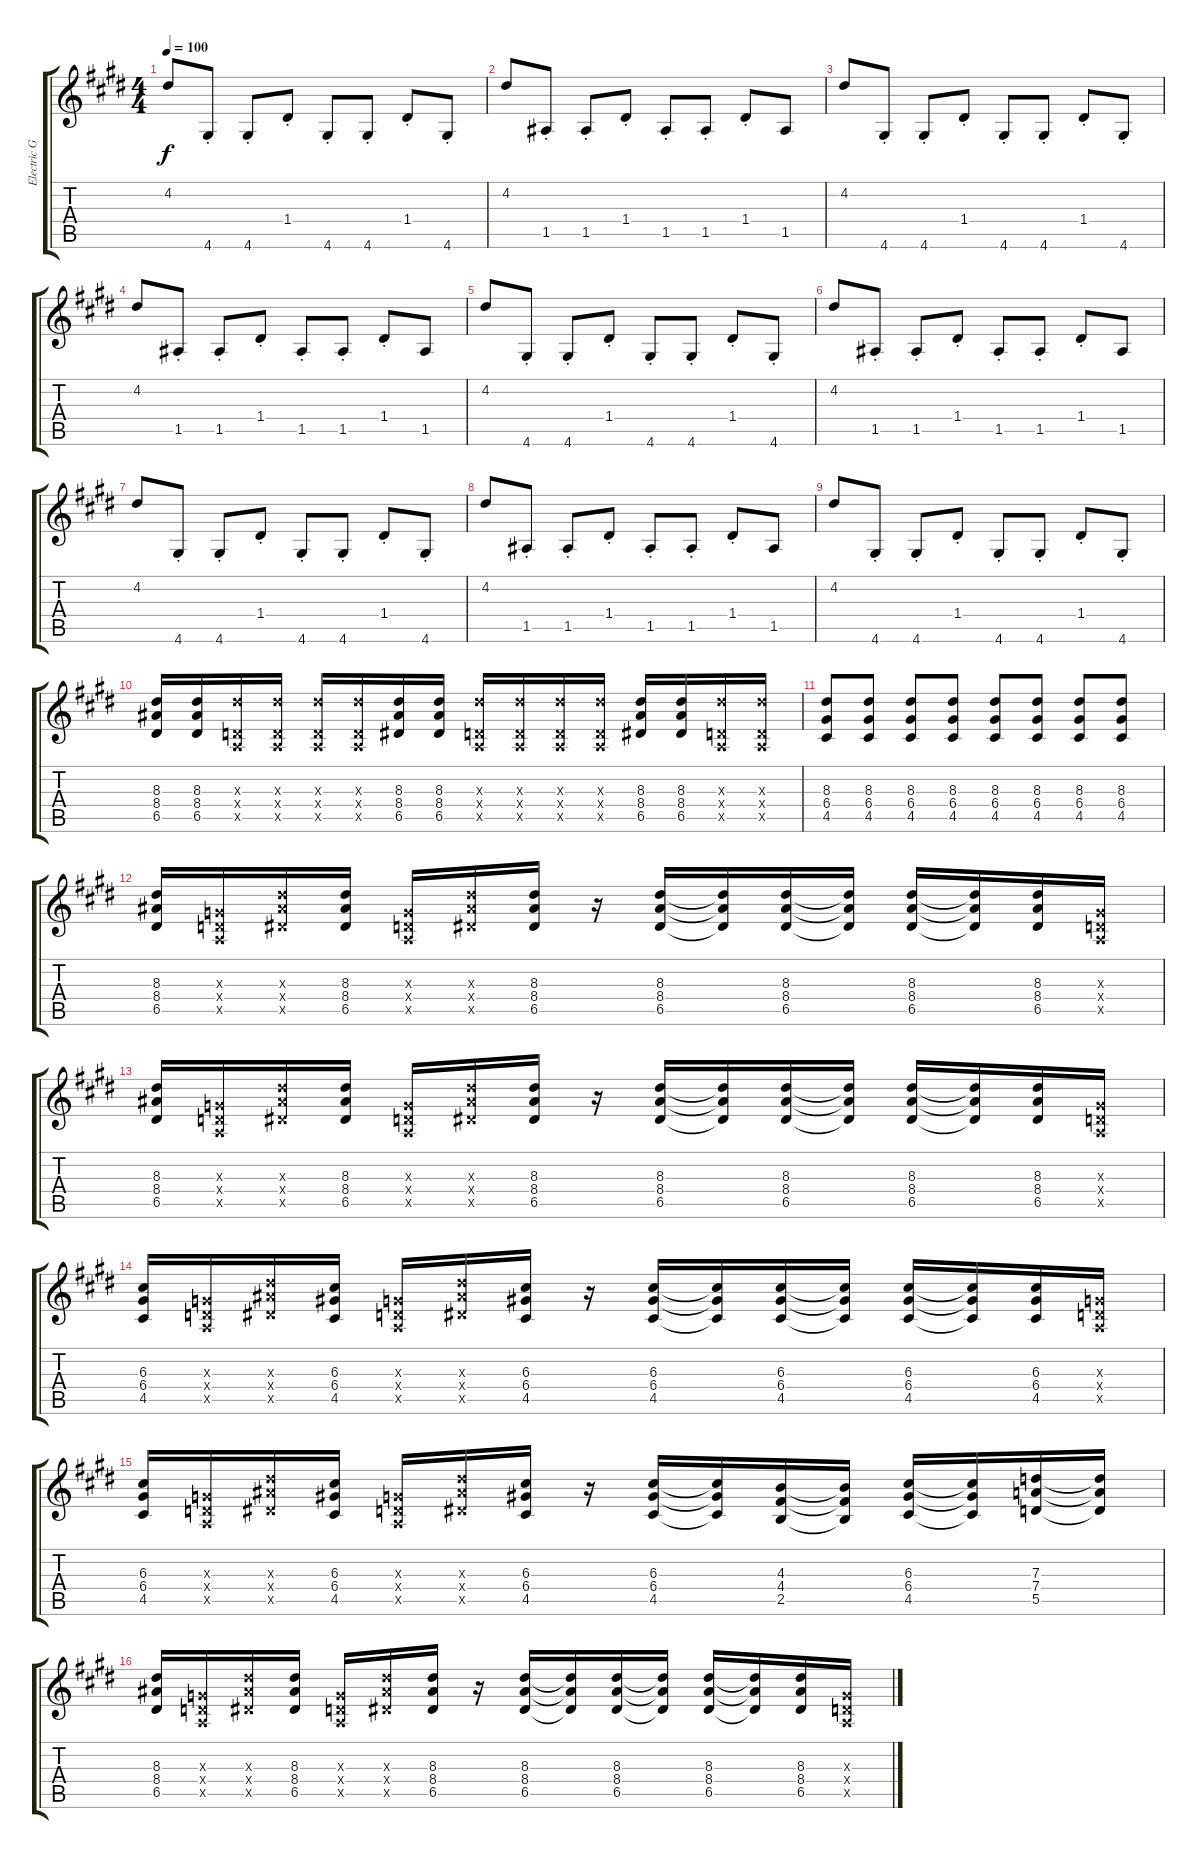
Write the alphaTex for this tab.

\track ("Electric Guitar" "Electric G") {instrument overdrivenguitar}
\staff {score tabs}
\tuning (E4 B3 G3 D3 A2 E2) {hide}
\ts (4 4)
\tempo 100
\clef g2
\ks e
4.2.8{dy f} 4.6{st}.8 4.6{st}.8 1.4{st}.8 4.6{st}.8 4.6{st}.8 1.4{st}.8 4.6{st}.8 |
4.2.8{instrument electricguitarclean} 1.5{st}.8 1.5{st}.8 1.4{st}.8 1.5{st}.8 1.5{st}.8 1.4{st}.8 1.5.8 |
4.2.8 4.6{st}.8 4.6{st}.8 1.4{st}.8 4.6{st}.8 4.6{st}.8 1.4{st}.8 4.6{st}.8 |
4.2.8{instrument electricguitarclean} 1.5{st}.8 1.5{st}.8 1.4{st}.8 1.5{st}.8 1.5{st}.8 1.4{st}.8 1.5.8 |
4.2.8 4.6{st}.8 4.6{st}.8 1.4{st}.8 4.6{st}.8 4.6{st}.8 1.4{st}.8 4.6{st}.8 |
4.2.8{instrument electricguitarclean} 1.5{st}.8 1.5{st}.8 1.4{st}.8 1.5{st}.8 1.5{st}.8 1.4{st}.8 1.5.8 |
4.2.8 4.6{st}.8 4.6{st}.8 1.4{st}.8 4.6{st}.8 4.6{st}.8 1.4{st}.8 4.6{st}.8 |
4.2.8{instrument electricguitarclean} 1.5{st}.8 1.5{st}.8 1.4{st}.8 1.5{st}.8 1.5{st}.8 1.4{st}.8 1.5.8 |
4.2.8 4.6{st}.8 4.6{st}.8 1.4{st}.8 4.6{st}.8 4.6{st}.8 1.4{st}.8 4.6{st}.8 |
(8.3 8.4 6.5).16{instrument distortionguitar} (8.3 8.4 6.5).16 (8.3{x} 0.4{x} 0.5{x}).16 (8.3{x} 0.4{x} 0.5{x}).16 (8.3{x} 0.4{x} 0.5{x}).16 (8.3{x} 0.4{x} 0.5{x}).16 (8.3 8.4 6.5).16 (8.3 8.4 6.5).16 (8.3{x} 0.4{x} 0.5{x}).16 (8.3{x} 0.4{x} 0.5{x}).16 (8.3{x} 0.4{x} 0.5{x}).16 (8.3{x} 0.4{x} 0.5{x}).16 (8.3 8.4 6.5).16 (8.3 8.4 6.5).16 (8.3{x} 0.4{x} 0.5{x}).16 (8.3{x} 0.4{x} 0.5{x}).16 |
(8.3 6.4 4.5).8 (8.3 6.4 4.5).8 (8.3 6.4 4.5).8 (8.3 6.4 4.5).8 (8.3 6.4 4.5).8 (8.3 6.4 4.5).8 (8.3 6.4 4.5).8 (8.3 6.4 4.5).8 |
(8.3 8.4 6.5).16{instrument distortionguitar} (0.3{x} 0.4{x} 0.5{x}).16 (8.3{x} 8.4{x} 6.5{x}).16 (8.3 8.4 6.5).16 (0.3{x} 0.4{x} 0.5{x}).16 (8.3{x} 8.4{x} 6.5{x}).16 (8.3 8.4 6.5).16 r.16 (8.3 8.4 6.5).16 (8.3{t} 8.4{t} 6.5{t}).16 (8.3 8.4 6.5).16 (8.3{t} 8.4{t} 6.5{t}).16 (8.3 8.4 6.5).16 (8.3{t} 8.4{t} 6.5{t}).16 (8.3 8.4 6.5).16 (0.3{x} 0.4{x} 0.5{x}).16 |
(8.3 8.4 6.5).16 (0.3{x} 0.4{x} 0.5{x}).16 (8.3{x} 8.4{x} 6.5{x}).16 (8.3 8.4 6.5).16 (0.3{x} 0.4{x} 0.5{x}).16 (8.3{x} 8.4{x} 6.5{x}).16 (8.3 8.4 6.5).16 r.16 (8.3 8.4 6.5).16 (8.3{t} 8.4{t} 6.5{t}).16 (8.3 8.4 6.5).16 (8.3{t} 8.4{t} 6.5{t}).16 (8.3 8.4 6.5).16 (8.3{t} 8.4{t} 6.5{t}).16 (8.3 8.4 6.5).16 (0.3{x} 0.4{x} 0.5{x}).16 |
(6.3 6.4 4.5).16 (0.3{x} 0.4{x} 0.5{x}).16 (8.3{x} 8.4{x} 6.5{x}).16 (6.3 6.4 4.5).16 (0.3{x} 0.4{x} 0.5{x}).16 (8.3{x} 8.4{x} 6.5{x}).16 (6.3 6.4 4.5).16 r.16 (6.3 6.4 4.5).16 (6.3{t} 6.4{t} 4.5{t}).16 (6.3 6.4 4.5).16 (6.3{t} 6.4{t} 4.5{t}).16 (6.3 6.4 4.5).16 (6.3{t} 6.4{t} 4.5{t}).16 (6.3 6.4 4.5).16 (0.3{x} 0.4{x} 0.5{x}).16 |
(6.3 6.4 4.5).16 (0.3{x} 0.4{x} 0.5{x}).16 (8.3{x} 8.4{x} 6.5{x}).16 (6.3 6.4 4.5).16 (0.3{x} 0.4{x} 0.5{x}).16 (8.3{x} 8.4{x} 6.5{x}).16 (6.3 6.4 4.5).16 r.16 (6.3 6.4 4.5).16 (6.3{t} 6.4{t} 4.5{t}).16 (4.3 4.4 2.5).16 (4.3{t} 4.4{t} 2.5{t}).16 (6.3 6.4 4.5).16 (6.3{t} 6.4{t} 4.5{t}).16 (7.3 7.4 5.5).16 (7.3{t} 7.4{t} 5.5{t}).16 |
(8.3 8.4 6.5).16 (0.3{x} 0.4{x} 0.5{x}).16 (8.3{x} 8.4{x} 6.5{x}).16 (8.3 8.4 6.5).16 (0.3{x} 0.4{x} 0.5{x}).16 (8.3{x} 8.4{x} 6.5{x}).16 (8.3 8.4 6.5).16 r.16 (8.3 8.4 6.5).16 (8.3{t} 8.4{t} 6.5{t}).16 (8.3 8.4 6.5).16 (8.3{t} 8.4{t} 6.5{t}).16 (8.3 8.4 6.5).16 (8.3{t} 8.4{t} 6.5{t}).16 (8.3 8.4 6.5).16 (0.3{x} 0.4{x} 0.5{x}).16
